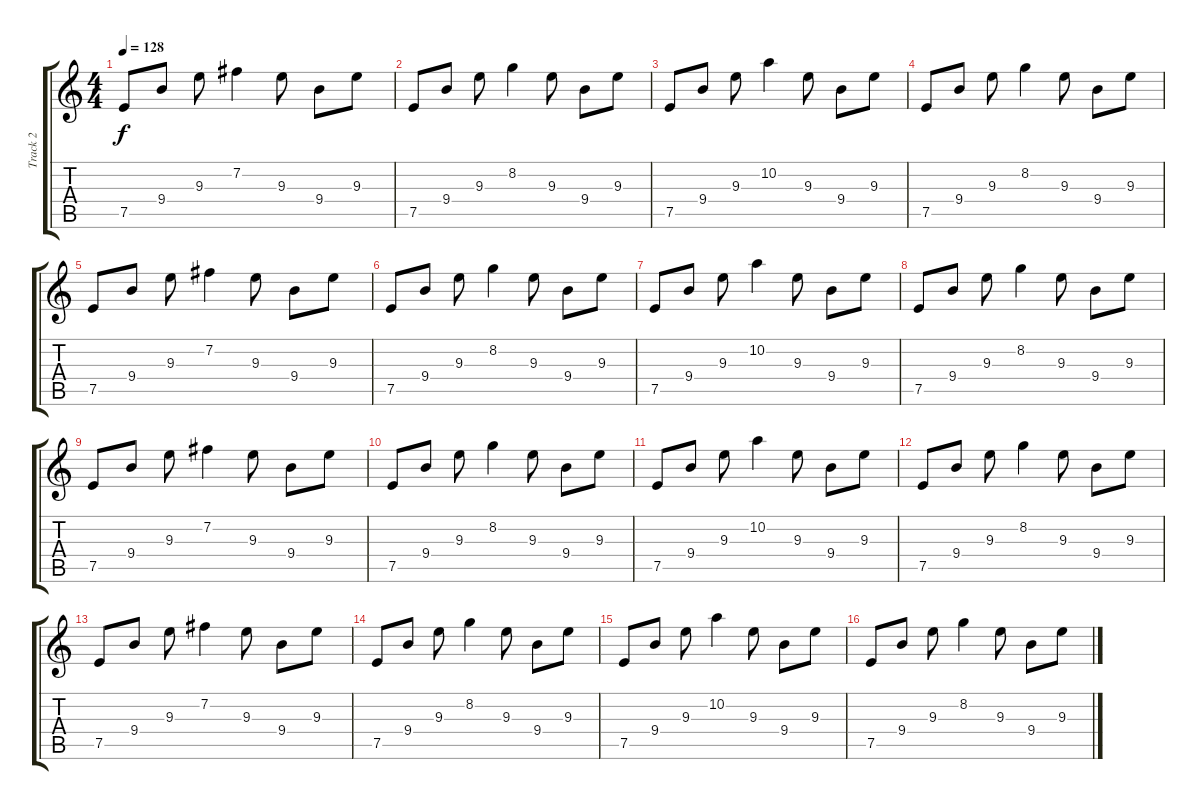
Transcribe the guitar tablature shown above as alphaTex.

\track ("Track 2" "Track 2") {instrument acousticguitarsteel}
\staff {score tabs}
\tuning (E4 B3 G3 D3 A2 E2) {hide}
\ts (4 4)
\tempo 128
\clef g2
\ks c
7.5.8{dy f} 9.4.8 9.3.8 7.2.4 9.3.8 9.4.8 9.3.8 |
7.5.8 9.4.8 9.3.8 8.2.4 9.3.8 9.4.8 9.3.8 |
7.5.8 9.4.8 9.3.8 10.2.4 9.3.8 9.4.8 9.3.8 |
7.5.8 9.4.8 9.3.8 8.2.4 9.3.8 9.4.8 9.3.8 |
7.5.8 9.4.8 9.3.8 7.2.4 9.3.8 9.4.8 9.3.8 |
7.5.8 9.4.8 9.3.8 8.2.4 9.3.8 9.4.8 9.3.8 |
7.5.8 9.4.8 9.3.8 10.2.4 9.3.8 9.4.8 9.3.8 |
7.5.8 9.4.8 9.3.8 8.2.4 9.3.8 9.4.8 9.3.8 |
7.5.8 9.4.8 9.3.8 7.2.4 9.3.8 9.4.8 9.3.8 |
7.5.8 9.4.8 9.3.8 8.2.4 9.3.8 9.4.8 9.3.8 |
7.5.8 9.4.8 9.3.8 10.2.4 9.3.8 9.4.8 9.3.8 |
7.5.8 9.4.8 9.3.8 8.2.4 9.3.8 9.4.8 9.3.8 |
7.5.8 9.4.8 9.3.8 7.2.4 9.3.8 9.4.8 9.3.8 |
7.5.8 9.4.8 9.3.8 8.2.4 9.3.8 9.4.8 9.3.8 |
7.5.8 9.4.8 9.3.8 10.2.4 9.3.8 9.4.8 9.3.8 |
7.5.8 9.4.8 9.3.8 8.2.4 9.3.8 9.4.8 9.3.8
